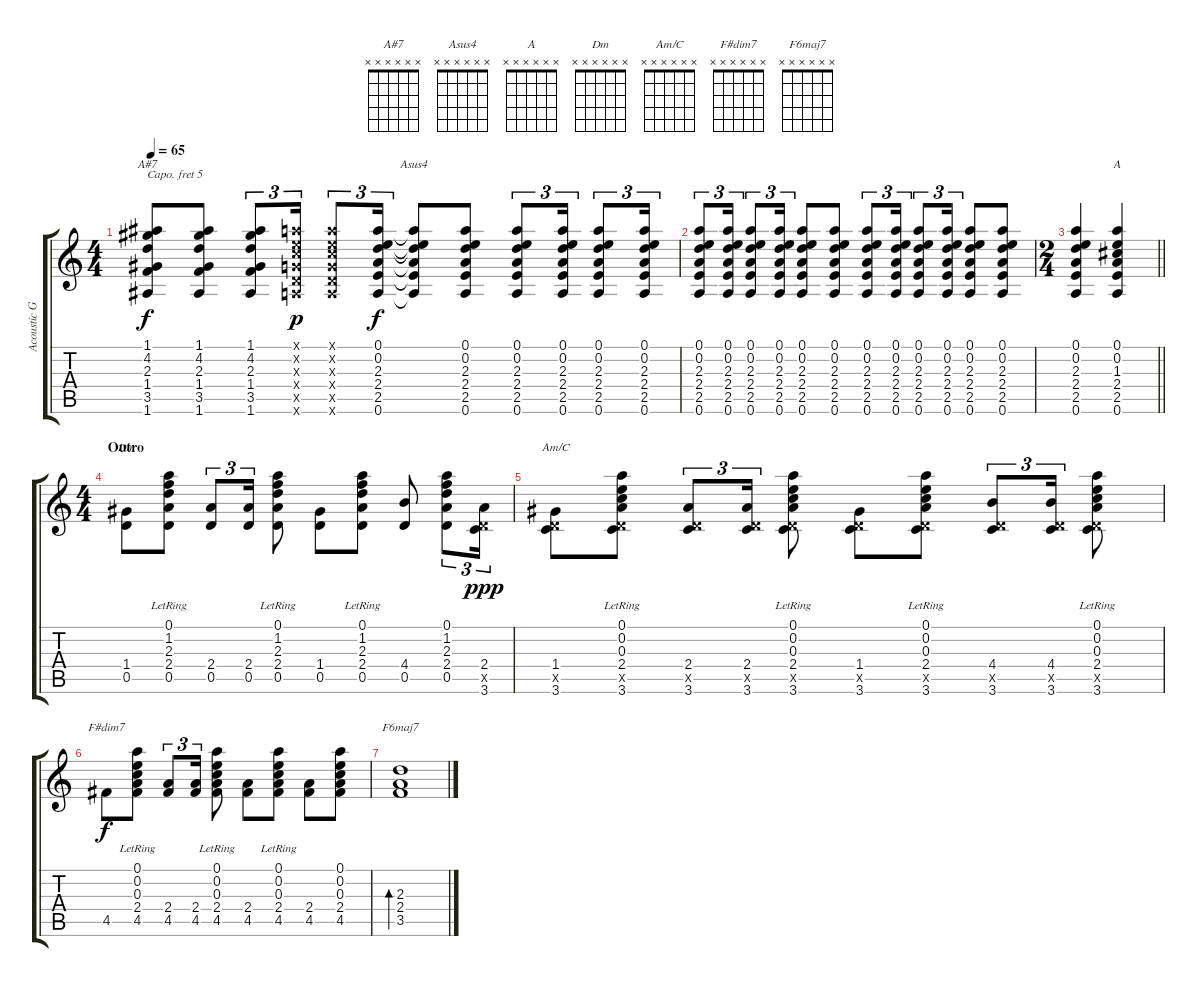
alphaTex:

\track ("Acoustic Guitar" "Acoustic G") {instrument acousticguitarsteel}
\staff {score tabs}
\capo 5
\tuning (E4 B3 G3 D3 A2 E2) {hide}
\chord ("A#7" x x x x x x)
\chord ("Asus4" x x x x x x)
\chord ("A" x x x x x x)
\chord ("Dm" x x x x x x)
\chord ("Am/C" x x x x x x)
\chord ("F#dim7" x x x x x x)
\chord ("F6maj7" x x x x x x)
\ts (4 4)
\tempo 65
\clef g2
\ks c
(1.1 4.2 2.3 1.4 3.5 1.6).8{ch "A#7" dy f} (1.1 4.2 2.3 1.4 3.5 1.6).8 (1.1 4.2 2.3 1.4 3.5 1.6).8{tu (3 2)} (0.1{x} 0.2{x} 0.3{x} 0.4{x} 0.5{x} 0.6{x}).16{tu (3 2) dy p} (0.1{x} 0.2{x} 0.3{x} 0.4{x} 0.5{x} 0.6{x}).8{tu (3 2)} (0.1 0.2 2.3 2.4 2.5 0.6).16{tu (3 2) dy f} (0.1{t} 0.2{t} 2.3{t} 2.4{t} 2.5{t} 0.6{t}).8{ch "Asus4"} (0.1 0.2 2.3 2.4 2.5 0.6).8 (0.1 0.2 2.3 2.4 2.5 0.6).8{tu (3 2)} (0.1 0.2 2.3 2.4 2.5 0.6).16{tu (3 2)} (0.1 0.2 2.3 2.4 2.5 0.6).8{tu (3 2)} (0.1 0.2 2.3 2.4 2.5 0.6).16{tu (3 2)} |
(0.1 0.2 2.3 2.4 2.5 0.6).8{tu (3 2)} (0.1 0.2 2.3 2.4 2.5 0.6).16{tu (3 2)} (0.1 0.2 2.3 2.4 2.5 0.6).8{tu (3 2)} (0.1 0.2 2.3 2.4 2.5 0.6).16{tu (3 2)} (0.1 0.2 2.3 2.4 2.5 0.6).8 (0.1 0.2 2.3 2.4 2.5 0.6).8 (0.1 0.2 2.3 2.4 2.5 0.6).8{tu (3 2)} (0.1 0.2 2.3 2.4 2.5 0.6).16{tu (3 2)} (0.1 0.2 2.3 2.4 2.5 0.6).8{tu (3 2)} (0.1 0.2 2.3 2.4 2.5 0.6).16{tu (3 2)} (0.1 0.2 2.3 2.4 2.5 0.6).8 (0.1 0.2 2.3 2.4 2.5 0.6).8 |
\ts (2 4)
\barLineRight lightlight
(0.1 0.2 2.3 2.4 2.5 0.6).4 (0.1 0.2 1.3 2.4 2.5 0.6).4{ch "A"} |
\ts (4 4)
\section ("" "Outro")
(1.4 0.5).8{ch "Dm"} (0.1{lr} 1.2{lr} 2.3{lr} 2.4 0.5).8 (2.4 0.5).8{tu (3 2)} (2.4 0.5).16{tu (3 2)} (0.1{lr} 1.2{lr} 2.3{lr} 2.4 0.5).8 (1.4 0.5).8 (0.1{lr} 1.2{lr} 2.3{lr} 2.4 0.5).8 (4.4 0.5).8 (0.1 1.2 2.3 2.4 0.5).8{tu (3 2)} (2.4 0.5{x} 3.6).16{tu (3 2) dy ppp} |
(1.4 0.5{x} 3.6).8{ch "Am/C"} (0.1{lr} 0.2{lr} 0.3{lr} 2.4 0.5{x} 3.6).8 (2.4 0.5{x} 3.6).8{tu (3 2)} (2.4 0.5{x} 3.6).16{tu (3 2)} (0.1{lr} 0.2{lr} 0.3{lr} 2.4 0.5{x} 3.6).8 (1.4 0.5{x} 3.6).8 (0.1{lr} 0.2{lr} 0.3{lr} 2.4 0.5{x} 3.6).8 (4.4 0.5{x} 3.6).8{tu (3 2)} (4.4 0.5{x} 3.6).16{tu (3 2)} (0.1{lr} 0.2{lr} 0.3{lr} 2.4 0.5{x} 3.6).8 |
4.5.8{ch "F#dim7" dy f} (0.1{lr} 0.2{lr} 0.3{lr} 2.4 4.5).8 (2.4 4.5).8{tu (3 2)} (2.4 4.5).16{tu (3 2)} (0.1{lr} 0.2{lr} 0.3{lr} 2.4 4.5).8 (2.4 4.5).8 (0.1{lr} 0.2{lr} 0.3{lr} 2.4 4.5).8 (2.4 4.5).8 (0.1 0.2 0.3 2.4 4.5).8 |
(2.3 2.4 3.5).1{bd 240 ch "F6maj7"}
